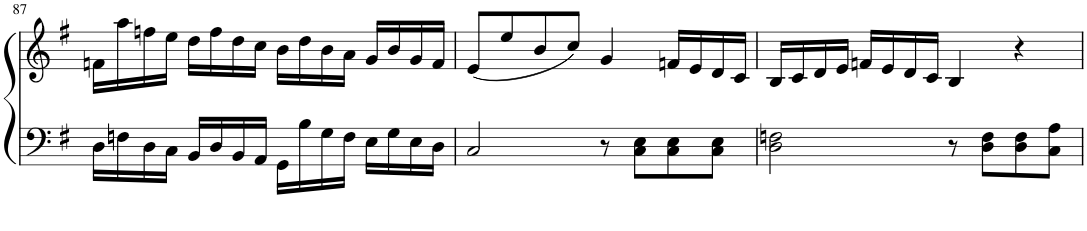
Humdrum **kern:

**kern	**kern
*part1	*part1
*staff2	*staff1
*I"Piano	*
*I'Pno.	*
!!LO:PB:g=z
*clefF4	*clefG2
*k[f#]	*k[f#]
*G:	*G:
*M4/4	*M4/4
*met(c)	*met(c)
=87	=87
16D\LL	16fn\LL
16Fn\	16aa\
16D\	16ffn\
16C\JJ	16ee\JJ
16BB/LL	16dd\LL
16D/	16ff\
16BB/	16dd\
16AA/JJ	16cc\JJ
16GG\LL	16b\LL
16B\	16dd\
16G\	16b\
16F\JJ	16a\JJ
16E\LL	16g/LL
16G\	16b/
16E\	16g/
16D\JJ	16f/JJ
=88	=88
2C/	(8e/L
.	8ee/
.	8b/
.	8cc/J)
8r	4g/
8C\ 8E\L	.
8C\ 8E\	16fn/LL
.	16e/
8C\ 8E\J	16d/
.	16c/JJ
=89	=89
2D\ 2Fn\	16B/LL
.	16c/
.	16d/
.	16e/JJ
.	16fn/LL
.	16e/
.	16d/
.	16c/JJ
8r	4B/
8D\ 8F\L	.
8D\ 8F\	4r
8C\ 8A\J	.
=	=
*-	*-
